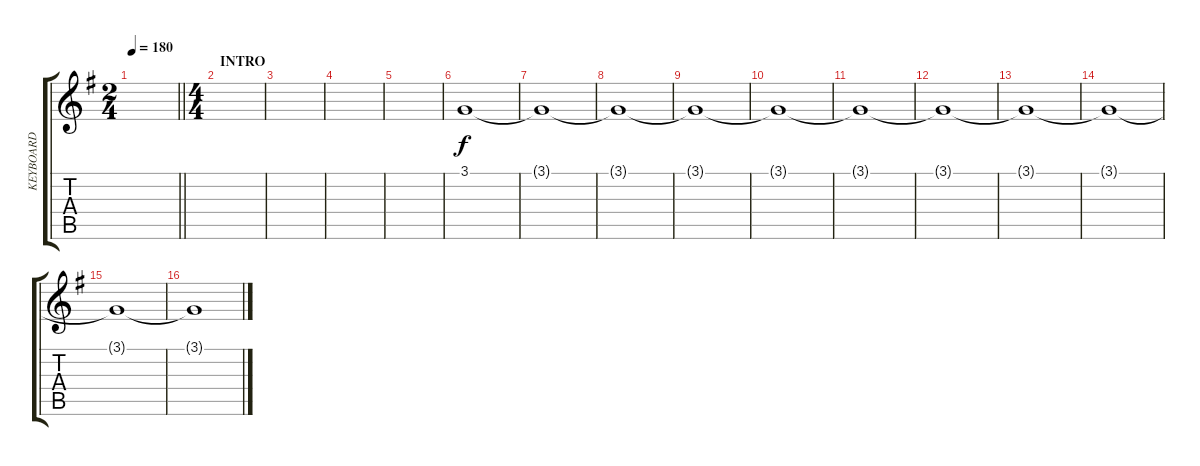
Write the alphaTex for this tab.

\track ("KEYBOARD" "KEYBOARD") {instrument synthstrings1}
\staff {score tabs}
\tuning (E4 B3 G3 D3 A2 E2) {hide}
\ts (2 4)
\tempo 180
\clef g2
\barLineRight lightlight
\ks g
|
\ts (4 4)
\section ("" "INTRO")
|
|
|
|
3.1.1 |
3.1{t}.1 |
3.1{t}.1 |
3.1{t}.1 |
3.1{t}.1 |
3.1{t}.1 |
3.1{t}.1 |
3.1{t}.1 |
3.1{t}.1 |
3.1{t}.1 |
3.1{t}.1
